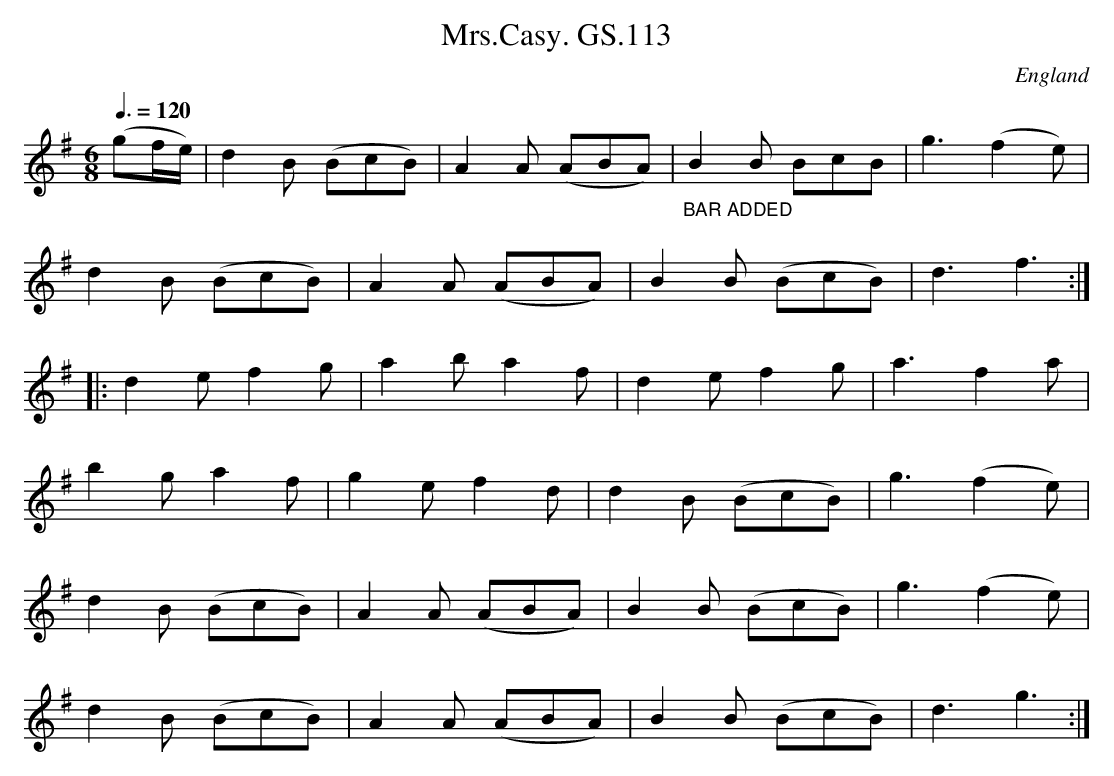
X:1
T:Mrs.Casy. GS.113
M:6/8
L:1/8
Q:3/8=120
O:England
K:G major
(gf/e/) | d2B (BcB) | A2A (ABA) | "_BAR ADDED" B2B BcB |\
g3 (f2e) |!
d2B (BcB) | A2A (ABA) | B2 B (BcB) | d3 f3 :|!
|: d2ef2g | a2ba2f | d2ef2g | a3 f2a |!
b2ga2f | g2ef2d | d2B (BcB) | g3 (f2e) |!
d2B (BcB) | A2A (ABA) | B2B (BcB) | g3 (f2e) |!
d2B (BcB) | A2A (ABA)  | B2B (BcB) | d3g3 :|
